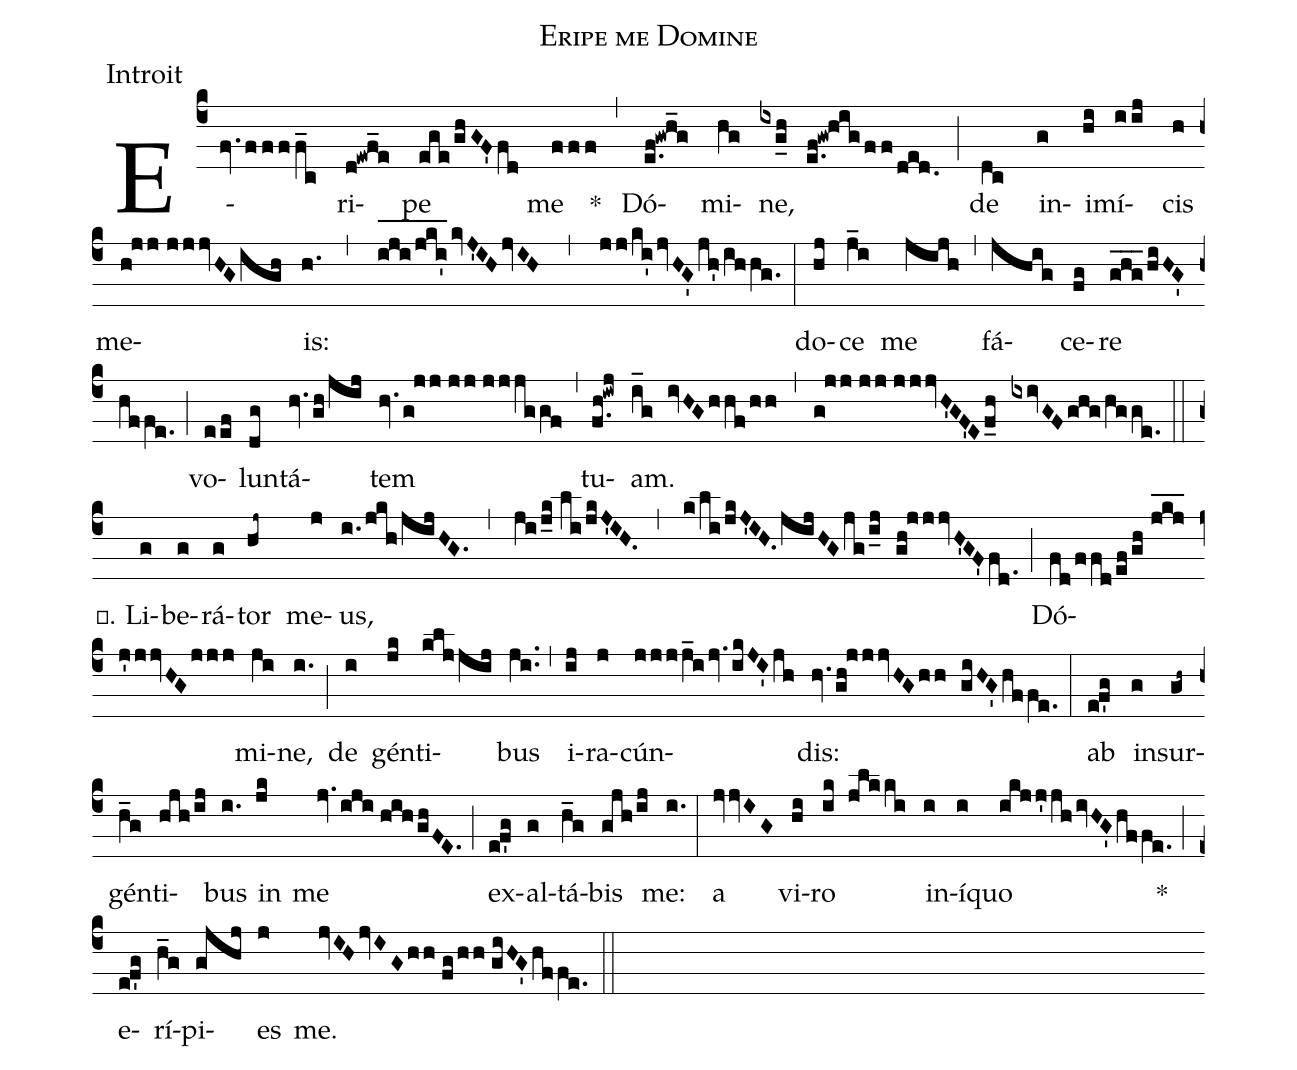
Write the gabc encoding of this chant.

name:Eripe me Domine;
office-part:Introit;
%%
(c4) E(fv.ffff_c)ri(d!ewf_e)pe(ege/ghGF'fd) me(fff) *(,)
Dó(e.f!gwh_g)mi(hg)ne,(ixg_h e.f!gw!hig/ff/ded.) (;)
de(dc) in(g)i(hi)mí(iij)cis(h) me(h!jj//jjjvHGigh)is:(h.,iji___/jki'___kvJ'IHjvIH,jj/ki'jvHG'jh'/ihhg.) (:)

do(hj)ce(j_i) me(jijh) (,)
fá(jhig)ce(fg)re(ghg___/hiHG'hffe.) (;)
vo(eef)lun(dg)tá(hv./gh/jij)tem(hv./g!jj//jj//jjjggf) (,)
tu(f.h!iwj)am.(i_g ivHGhhf/hh,g!jj//jj//jjjvH'GF'E/f_h ixivGFghg/hgge.) (::)

℣. Li(g)be(g)rá(g)tor(hj~) me(j)us,(i./jkh/jijHG.,ji/j_k//li/jkJ'IH.,k/li/jkJ'IH./jijHG/jg/i_j gh!jjjvH'GF'fd.) (;)
Dó(fd/ffd/ef/gh//jkj___/j'jjvHGjjj)mi(ji)ne,(i.) (;)
de(i) gén(jk)ti(kljjij)bus(ji..) (,)
i(ij)ra(j)cún(jjj/j_ijv./ikJI'jh)dis:(hv./gh!jjjvHGhh giHG'hffe.) (:)
ab(e!f'g) in(g)sur(gh~)gén(h_g)ti(hjh/ij)bus(i.) in(jk) me(jv./iji//hih/ghFE.) (;)
ex(e!f'g)al(g)tá(h_g)bis(gjh/ij) me:(i.) (:)
a(jvvIG) vi(hi)ro(ik jlkki) in(i)í(i)quo(ikj/j'/jhivHG'hffe.) *(;)
e(e!f'g)rí(h_g)pi(gjhj)es(j) me.(jvIHjvIGhh//fg/hh//giHG'hffe.) (::)
